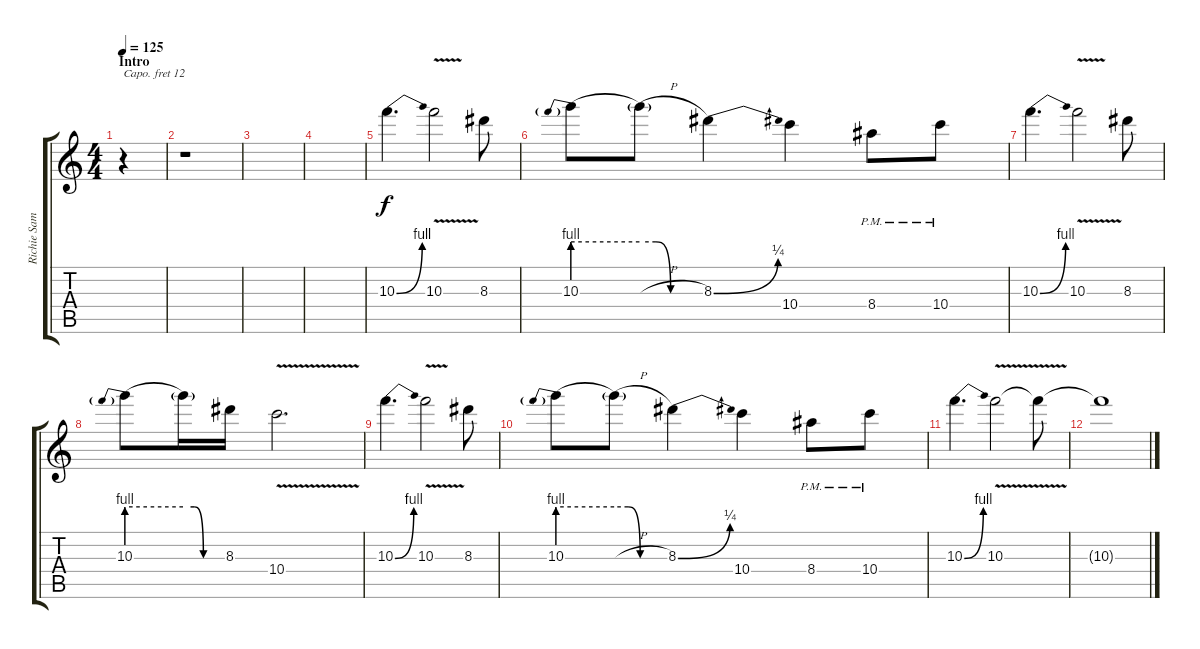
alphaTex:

\track ("Richie Sambora (Lead - Pitch Siwft)" "Richie Sam") {instrument distortionguitar}
\staff {score tabs}
\capo 12
\tuning (E4 B3 G3 D3 A2 E2) {hide}
\ts (4 4)
\section ("" "Intro")
\tempo 125
\clef g2
\ks c
r.4{dy f instrument distortionguitar} |
r.1 |
|
|
10.3{be (bend 0 0 60 4)}.4{d} 10.3{v}.2 8.3.8 |
10.3{be (prebend 0 4 60 4)}.8 10.3{be (custom 0 4 15 4 30 0 60 0) h t}.8 8.3{be (bend 0 0 60 1)}.4 10.4.4 8.4{pm}.8 10.4{pm}.8 |
10.3{be (bend 0 0 60 4)}.4{d} 10.3{v}.2 8.3.8 |
10.3{be (prebend 0 4 60 4)}.8 10.3{be (custom 0 4 15 4 30 0 60 0) t}.16 8.3.16 10.4{v}.2{d} |
10.3{be (bend 0 0 60 4)}.4{d} 10.3{v}.2 8.3.8 |
10.3{be (prebend 0 4 60 4)}.8 10.3{be (custom 0 4 15 4 30 0 60 0) h t}.8 8.3{be (bend 0 0 60 1)}.4 10.4.4 8.4{pm}.8 10.4{pm}.8 |
10.3{be (bend 0 0 60 4)}.4{d} 10.3{v}.2 10.3{t}.8 |
10.3{t}.1
